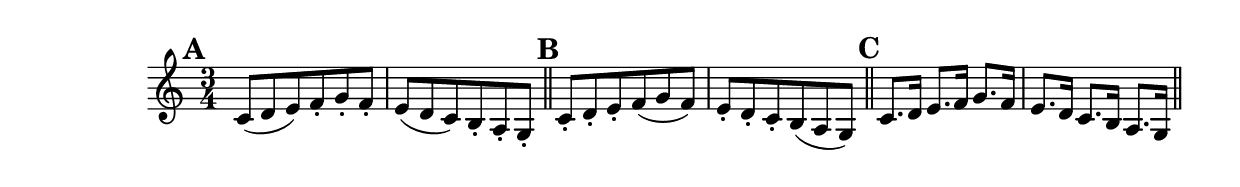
\version "2.22.0"

\relative {
  \language "english"

  \key c \major
  \time 3/4

  \override Score.NonMusicalPaperColumn.line-break-permission = ##f

  % Alternates from Gumpert edition
  \bar "" \mark \default
  c'8( d e) f-. g-. f-. | e( d c) b-. a-. g-. | \bar "||"

  \mark \default
  c8-. d-. e-. f( g f) | e-. d-. c-. b( a g) | \bar "||"

  \mark \default
  c8. d16 e8. f16 g8. f16 | e8. d16 c8. b16 a8. g16 | \bar "||"

  \revert Score.NonMusicalPaperColumn.line-break-permission
}
